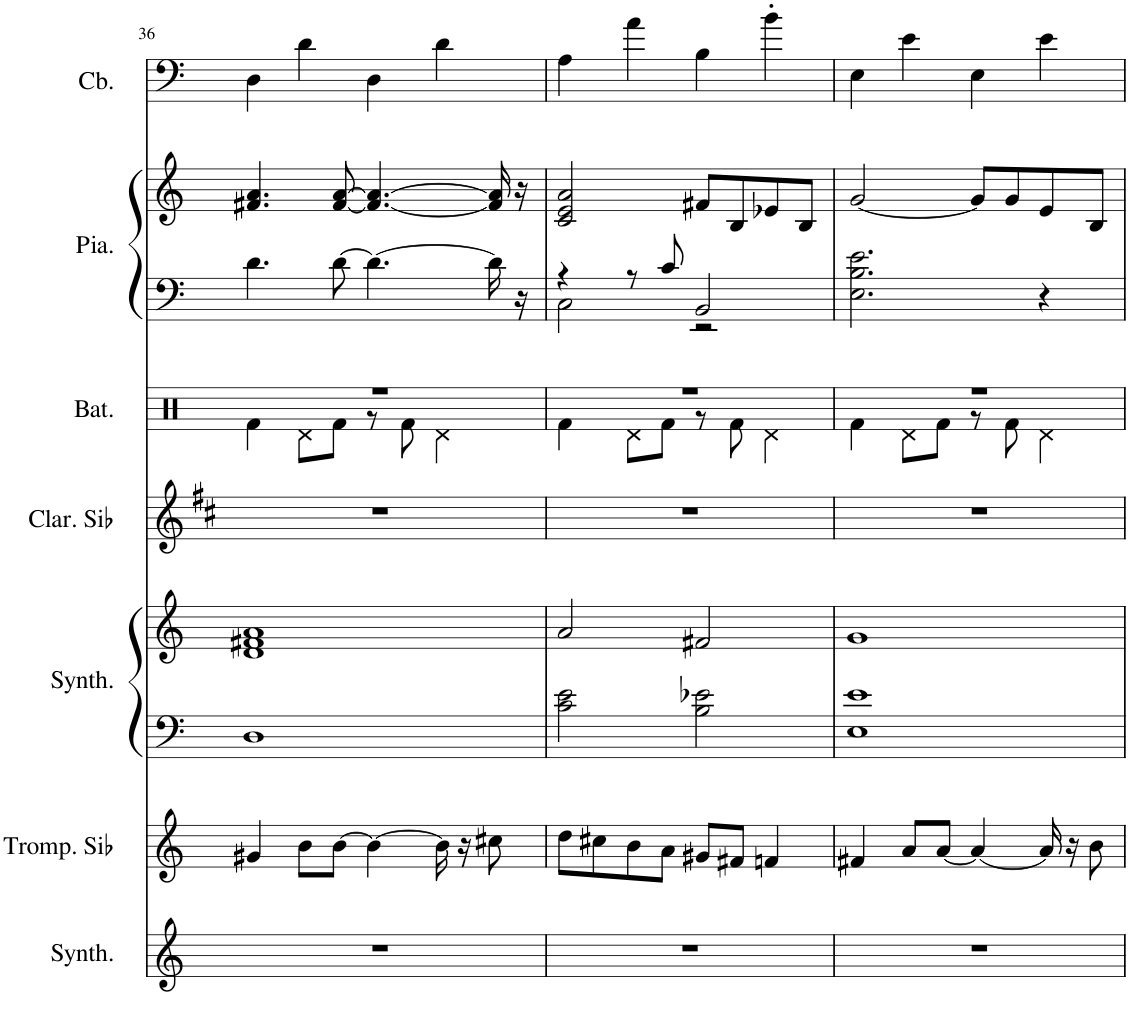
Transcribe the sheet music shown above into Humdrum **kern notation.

**kern	**kern	**kern	**kern	**kern	**kern	**kern	**kern	**kern
*part7	*part6	*part5	*part5	*part4	*part3	*part2	*part2	*part1
*staff9	*staff8	*staff7	*staff6	*staff5	*staff4	*staff3	*staff2	*staff1
*I"Synthétiseur de cuivres, Synth Brass 1	*I"Trompette en Sib, Trumpet	*I"Synthétiseur d'instruments à cordes, Synth Strings 2	*	*I"Clarinette en Sib	*I"Batterie	*I"Piano, Bright Acoustic Piano	*	*I"Contrebasse, Acoustic Bass
*I'Synth.	*I'Tromp. Sib	*I'Synth.	*	*I'Clar. Sib	*I'Bat.	*I'Pia.	*	*I'Cb.
!!LO:PB:g=z
*clefG2	*clefG2	*clefF4	*clefG2	*clefG2	*clefX	*clefG2	*clefG2	*clefF4
*	*Trd1c2	*	*	*Trd1c2	*	*	*	*Trd7c12
*k[]	*k[]	*k[]	*k[]	*k[f#c#]	*k[]	*k[]	*k[]	*k[]
*M4/4	*M4/4	*M4/4	*M4/4	*M4/4	*M4/4	*M4/4	*M4/4	*M4/4
=36	=36	=36	=36	=36	=36	=36	=36	=36
*	*	*	*	*	*^	*	*	*
1r	4g#X/	1D	1d 1f#X 1a	1r	1r	4Rf\	4.d\	4.f#X/ 4.a/	4D\
.	8b\L	.	.	.	.	8Rd\L	.	.	4d\
.	[8b\J	.	.	.	.	8Rf\J	[8d\	[8f#/ [8a/	.
.	4b\_	.	.	.	.	8r	4.d\_	4.f#/_ 4.a/_	4D\
.	.	.	.	.	.	8Rf\	.	.	.
.	16b\]	.	.	.	.	4Rd\	.	.	4d\
.	16r	.	.	.	.	.	.	.	.
.	8cc#X\	.	.	.	.	.	16d\]	16f#/] 16a/]	.
.	.	.	.	.	.	.	16r	16r	.
=37	=37	=37	=37	=37	=37	=37	=37	=37	=37
*	*	*	*	*	*	*	*^	*	*
1r	8dd\L	2c\ 2e\	2a/	1r	1r	4Rf\	4r	2C\	2c/ 2e/ 2a/	4A\
.	8cc#X\	.	.	.	.	.	.	.	.	.
.	8b\	.	.	.	.	8Rd\L	8r	.	.	4a\
.	8a\J	.	.	.	.	8Rf\J	8c/	.	.	.
.	8g#X/L	2B\ 2e-X\	2f#X/	.	.	8r	2BB/	2r	8f#X/L	4B\
.	8f#X/J	.	.	.	.	8Rf\	.	.	8B/	.
.	4fn/	.	.	.	.	4Rd\	.	.	8e-X/	4b'\
.	.	.	.	.	.	.	.	.	8B/J	.
*	*	*	*	*	*	*	*v	*v	*	*
=38	=38	=38	=38	=38	=38	=38	=38	=38	=38
1r	4f#X/	1E 1e	1g	1r	1r	4Rf\	2.E\ 2.B\ 2.e\	[2g/	4E\
.	8a/L	.	.	.	.	8Rd\L	.	.	4e\
.	[8a/J	.	.	.	.	8Rf\J	.	.	.
.	4a/_	.	.	.	.	8r	.	8g/L]	4E\
.	.	.	.	.	.	8Rf\	.	8g/	.
.	16a/]	.	.	.	.	4Rd\	4r	8e/	4e\
.	16r	.	.	.	.	.	.	.	.
.	8b\	.	.	.	.	.	.	8B/J	.
*	*	*	*	*	*v	*v	*	*	*
=	=	=	=	=	=	=	=	=
*-	*-	*-	*-	*-	*-	*-	*-	*-
